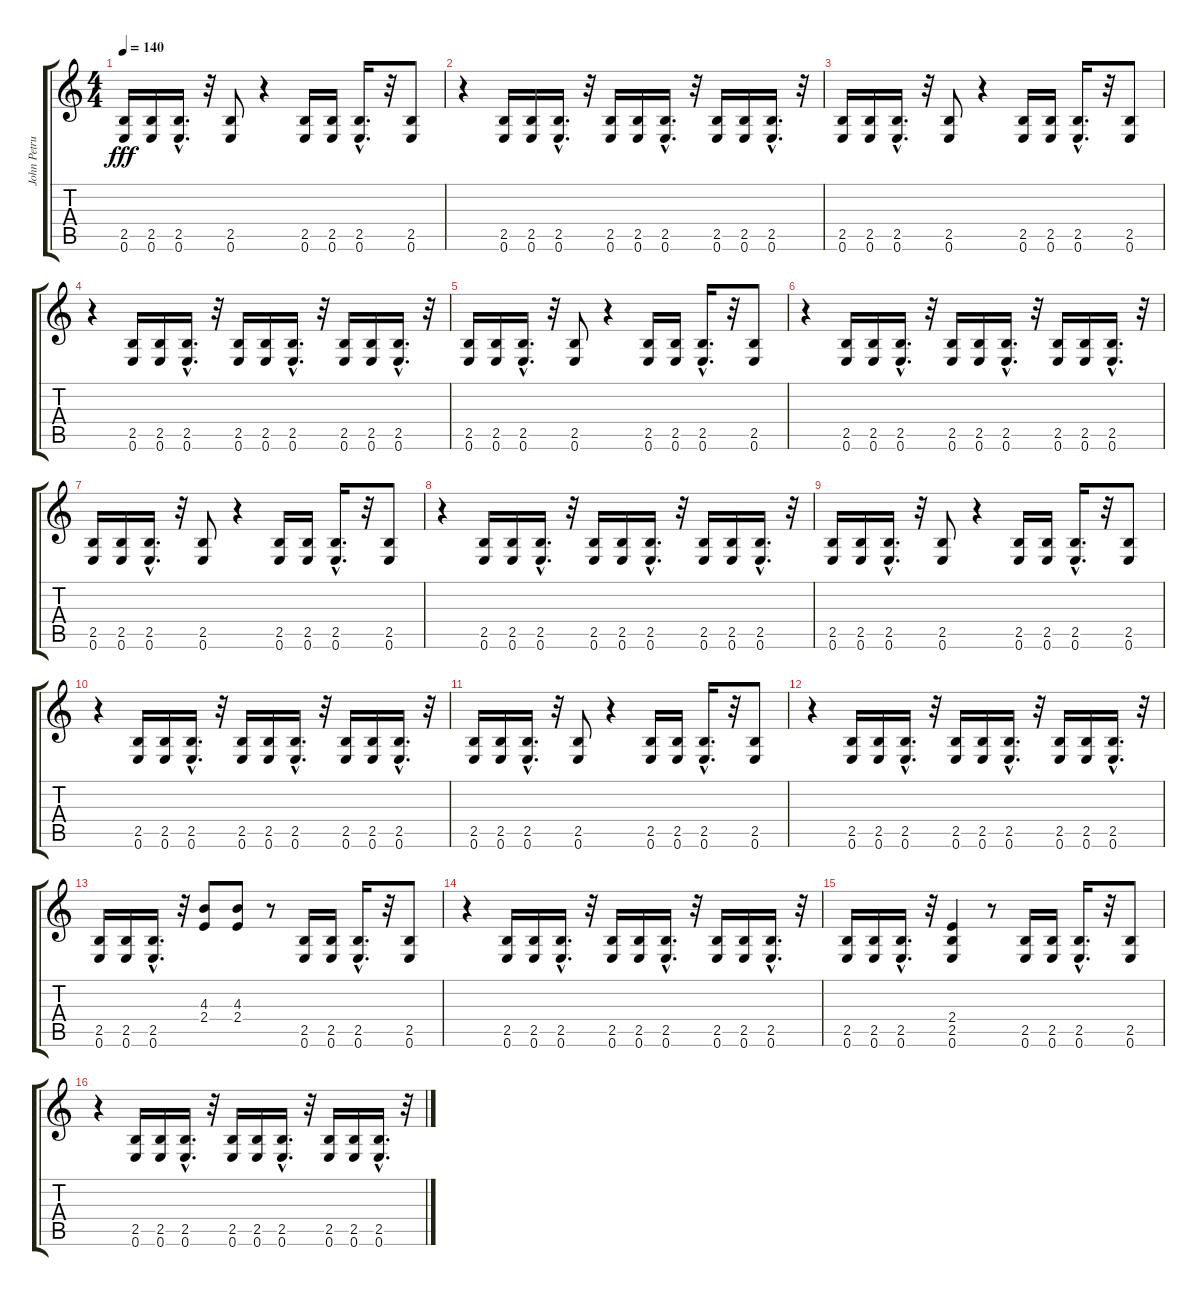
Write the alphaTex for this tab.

\track ("John Petrucci - 6 Strings Guitar" "John Petru") {instrument distortionguitar}
\staff {score tabs}
\tuning (E4 B3 G3 D3 A2 E2) {hide}
\ts (4 4)
\tempo 140
\clef g2
\ks c
(2.5 0.6).16{dy fff} (2.5 0.6).16 (2.5{hac} 0.6{hac}).16{d} r.32 (2.5 0.6).8 r.4 (2.5 0.6).16 (2.5 0.6).16 (2.5{hac} 0.6{hac}).16{d} r.32 (2.5 0.6).8 |
r.4 (2.5 0.6).16 (2.5 0.6).16 (2.5{hac} 0.6{hac}).16{d} r.32 (2.5 0.6).16 (2.5 0.6).16 (2.5{hac} 0.6{hac}).16{d} r.32 (2.5 0.6).16 (2.5 0.6).16 (2.5{hac} 0.6{hac}).16{d} r.32 |
(2.5 0.6).16 (2.5 0.6).16 (2.5{hac} 0.6{hac}).16{d} r.32 (2.5 0.6).8 r.4 (2.5 0.6).16 (2.5 0.6).16 (2.5{hac} 0.6{hac}).16{d} r.32 (2.5 0.6).8 |
r.4 (2.5 0.6).16 (2.5 0.6).16 (2.5{hac} 0.6{hac}).16{d} r.32 (2.5 0.6).16 (2.5 0.6).16 (2.5{hac} 0.6{hac}).16{d} r.32 (2.5 0.6).16 (2.5 0.6).16 (2.5{hac} 0.6{hac}).16{d} r.32 |
(2.5 0.6).16 (2.5 0.6).16 (2.5{hac} 0.6{hac}).16{d} r.32 (2.5 0.6).8 r.4 (2.5 0.6).16 (2.5 0.6).16 (2.5{hac} 0.6{hac}).16{d} r.32 (2.5 0.6).8 |
r.4 (2.5 0.6).16 (2.5 0.6).16 (2.5{hac} 0.6{hac}).16{d} r.32 (2.5 0.6).16 (2.5 0.6).16 (2.5{hac} 0.6{hac}).16{d} r.32 (2.5 0.6).16 (2.5 0.6).16 (2.5{hac} 0.6{hac}).16{d} r.32 |
(2.5 0.6).16 (2.5 0.6).16 (2.5{hac} 0.6{hac}).16{d} r.32 (2.5 0.6).8 r.4 (2.5 0.6).16 (2.5 0.6).16 (2.5{hac} 0.6{hac}).16{d} r.32 (2.5 0.6).8 |
r.4 (2.5 0.6).16 (2.5 0.6).16 (2.5{hac} 0.6{hac}).16{d} r.32 (2.5 0.6).16 (2.5 0.6).16 (2.5{hac} 0.6{hac}).16{d} r.32 (2.5 0.6).16 (2.5 0.6).16 (2.5{hac} 0.6{hac}).16{d} r.32 |
(2.5 0.6).16 (2.5 0.6).16 (2.5{hac} 0.6{hac}).16{d} r.32 (2.5 0.6).8 r.4 (2.5 0.6).16 (2.5 0.6).16 (2.5{hac} 0.6{hac}).16{d} r.32 (2.5 0.6).8 |
r.4 (2.5 0.6).16 (2.5 0.6).16 (2.5{hac} 0.6{hac}).16{d} r.32 (2.5 0.6).16 (2.5 0.6).16 (2.5{hac} 0.6{hac}).16{d} r.32 (2.5 0.6).16 (2.5 0.6).16 (2.5{hac} 0.6{hac}).16{d} r.32 |
(2.5 0.6).16 (2.5 0.6).16 (2.5{hac} 0.6{hac}).16{d} r.32 (2.5 0.6).8 r.4 (2.5 0.6).16 (2.5 0.6).16 (2.5{hac} 0.6{hac}).16{d} r.32 (2.5 0.6).8 |
r.4 (2.5 0.6).16 (2.5 0.6).16 (2.5{hac} 0.6{hac}).16{d} r.32 (2.5 0.6).16 (2.5 0.6).16 (2.5{hac} 0.6{hac}).16{d} r.32 (2.5 0.6).16 (2.5 0.6).16 (2.5{hac} 0.6{hac}).16{d} r.32 |
(2.5 0.6).16 (2.5 0.6).16 (2.5{hac} 0.6{hac}).16{d} r.32 (4.3 2.4).8 (4.3 2.4).8 r.8 (2.5 0.6).16 (2.5 0.6).16 (2.5{hac} 0.6{hac}).16{d} r.32 (2.5 0.6).8 |
r.4 (2.5 0.6).16 (2.5 0.6).16 (2.5{hac} 0.6{hac}).16{d} r.32 (2.5 0.6).16 (2.5 0.6).16 (2.5{hac} 0.6{hac}).16{d} r.32 (2.5 0.6).16 (2.5 0.6).16 (2.5{hac} 0.6{hac}).16{d} r.32 |
(2.5 0.6).16 (2.5 0.6).16 (2.5{hac} 0.6{hac}).16{d} r.32 (2.4 2.5 0.6).4 r.8 (2.5 0.6).16 (2.5 0.6).16 (2.5{hac} 0.6{hac}).16{d} r.32 (2.5 0.6).8 |
r.4 (2.5 0.6).16 (2.5 0.6).16 (2.5{hac} 0.6{hac}).16{d} r.32 (2.5 0.6).16 (2.5 0.6).16 (2.5{hac} 0.6{hac}).16{d} r.32 (2.5 0.6).16 (2.5 0.6).16 (2.5{hac} 0.6{hac}).16{d} r.32
